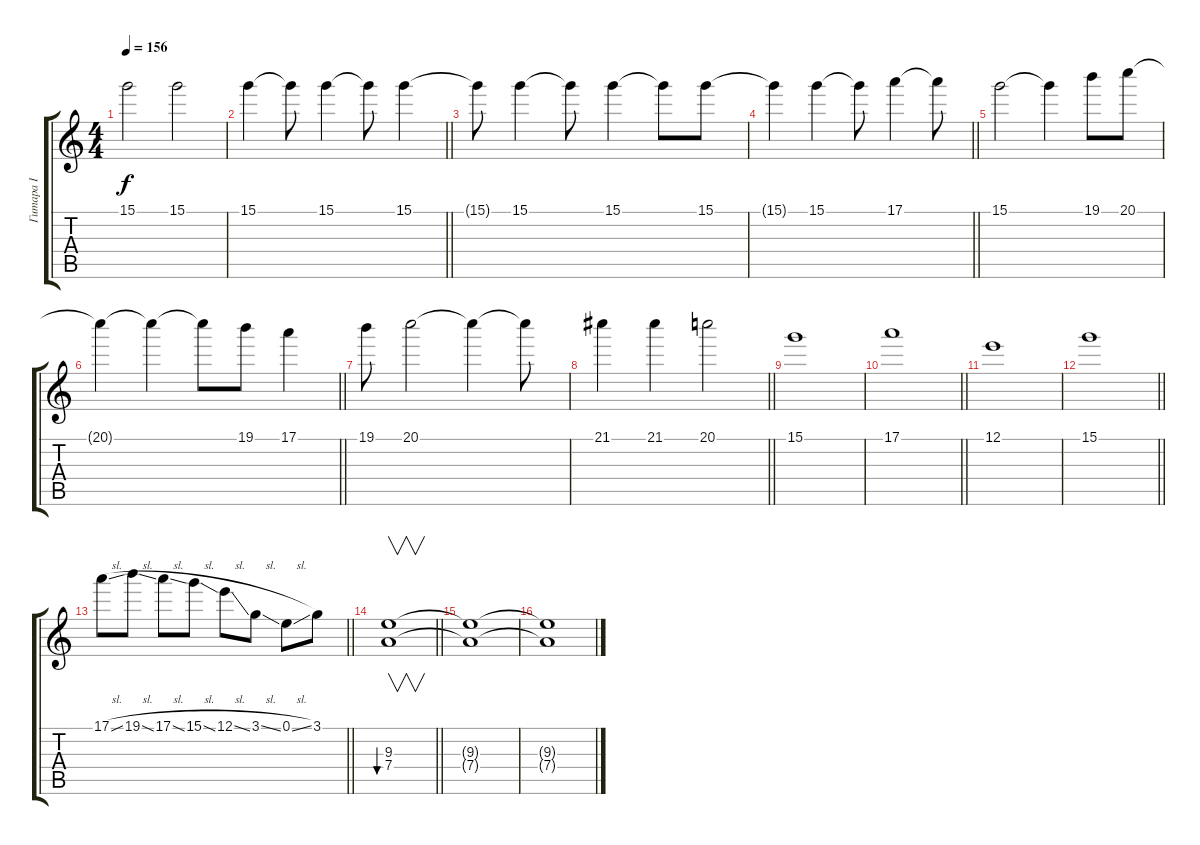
\track ("Гитара I" "Гитара I") {instrument electricguitarclean}
\staff {score tabs}
\tuning (E4 B3 G3 D3 A2 E2) {hide}
\ts (4 4)
\tempo 156
\clef g2
\ks c
15.1.2{dy f} 15.1.2 |
\barLineRight lightlight
15.1.4 15.1{t}.8 15.1.4 15.1{t}.8 15.1.4 |
15.1{t}.8 15.1.4 15.1{t}.8 15.1.4 15.1{t}.8 15.1.8 |
\barLineRight lightlight
15.1{t}.4 15.1.4 15.1{t}.8 17.1.4 17.1{t}.8 |
15.1.2 15.1{t}.4 19.1.8 20.1.8 |
\barLineRight lightlight
20.1{t}.4 20.1{t}.4 20.1{t}.8 19.1.8 17.1.4 |
19.1.8 20.1.2 20.1{t}.4 20.1{t}.8 |
\barLineRight lightlight
21.1.4 21.1.4 20.1.2 |
15.1.1 |
\barLineRight lightlight
17.1.1 |
12.1.1 |
\barLineRight lightlight
15.1.1 |
\barLineRight lightlight
17.1{sl}.8 19.1{sl}.8 17.1{sl}.8 15.1{sl}.8 12.1{sl}.8 3.1{sl}.8 0.1{sl}.8 3.1.8 |
\barLineRight lightlight
(9.3 7.4).1{v bu 60} |
(9.3{t} 7.4{t}).1 |
(9.3{t} 7.4{t}).1
